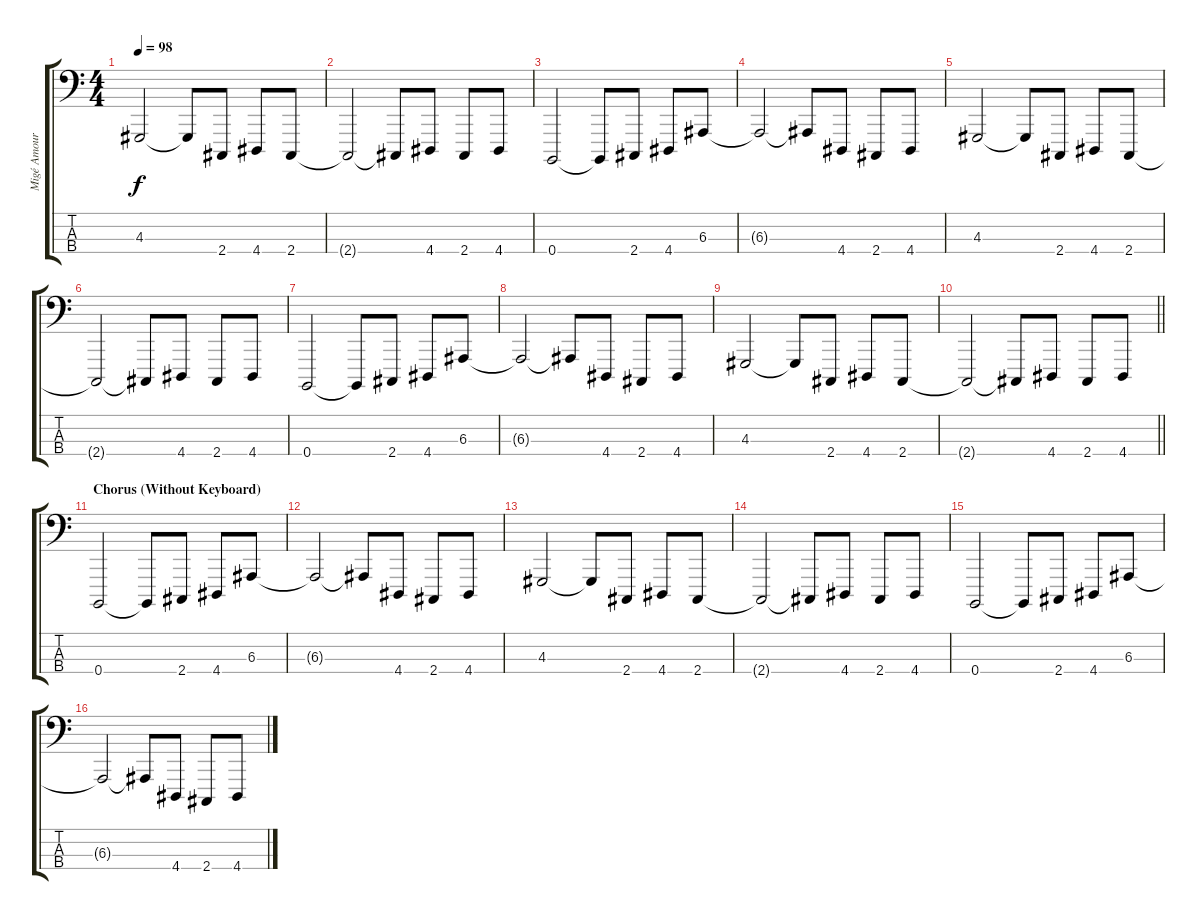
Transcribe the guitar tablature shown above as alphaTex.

\track ("Migé Amour (FX)" "Migé Amour") {instrument pad8sweep}
\staff {score tabs}
\tuning (D2 A1 E1 B0) {hide}
\ts (4 4)
\tempo 98
\clef f4
\ks c
4.3.2{dy f} 4.3{t}.8 2.4.8 4.4.8 2.4.8 |
2.4{t}.2 2.4{t}.8 4.4.8 2.4.8 4.4.8 |
0.4.2 0.4{t}.8 2.4.8 4.4.8 6.3.8 |
6.3{t}.2 6.3{t}.8 4.4.8 2.4.8 4.4.8 |
4.3.2 4.3{t}.8 2.4.8 4.4.8 2.4.8 |
2.4{t}.2 2.4{t}.8 4.4.8 2.4.8 4.4.8 |
0.4.2 0.4{t}.8 2.4.8 4.4.8 6.3.8 |
6.3{t}.2 6.3{t}.8 4.4.8 2.4.8 4.4.8 |
4.3.2 4.3{t}.8 2.4.8 4.4.8 2.4.8 |
\barLineRight lightlight
2.4{t}.2 2.4{t}.8 4.4.8 2.4.8 4.4.8 |
\section ("" "Chorus (Without Keyboard)")
0.4.2 0.4{t}.8 2.4.8 4.4.8 6.3.8 |
6.3{t}.2 6.3{t}.8 4.4.8 2.4.8 4.4.8 |
4.3.2 4.3{t}.8 2.4.8 4.4.8 2.4.8 |
2.4{t}.2 2.4{t}.8 4.4.8 2.4.8 4.4.8 |
0.4.2 0.4{t}.8 2.4.8 4.4.8 6.3.8 |
6.3{t}.2 6.3{t}.8 4.4.8 2.4.8 4.4.8
